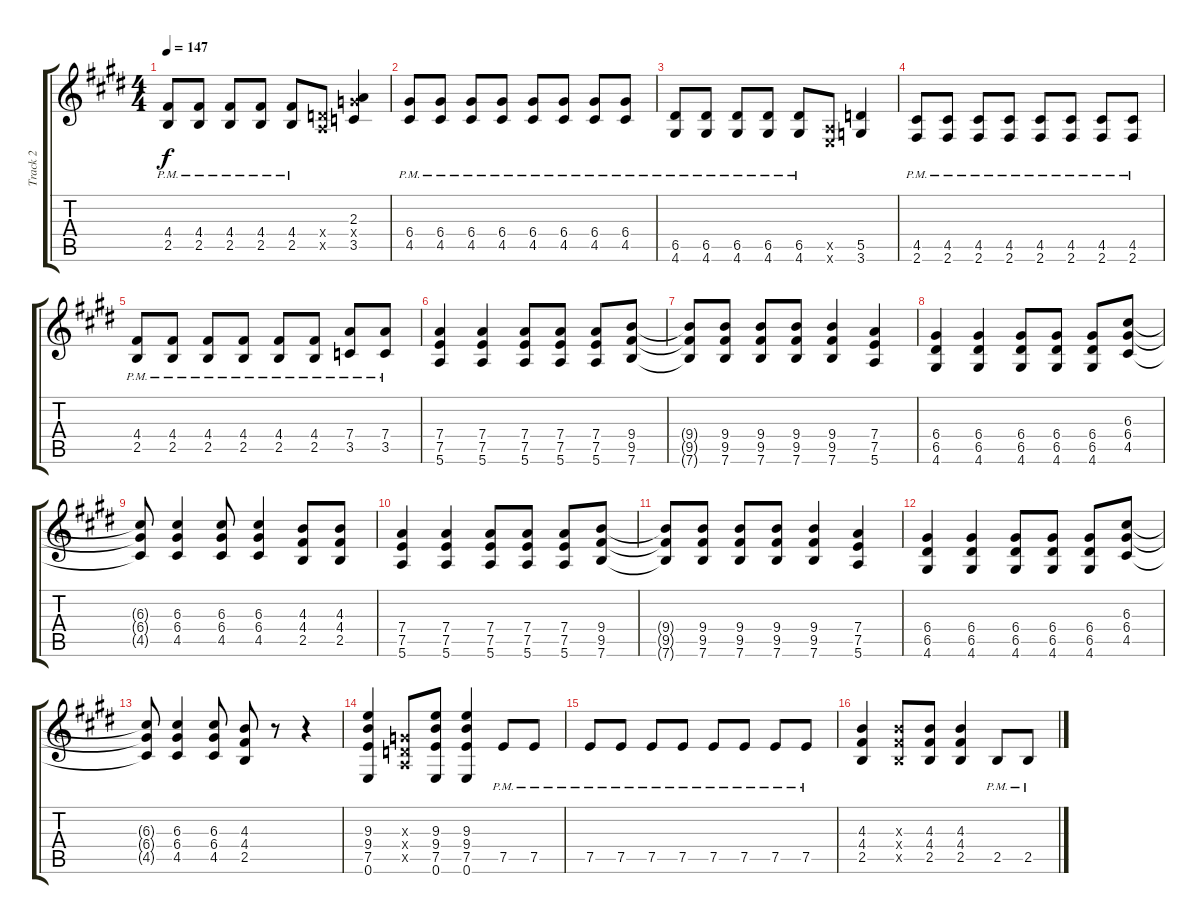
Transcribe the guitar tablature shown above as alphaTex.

\track ("Track 2" "Track 2") {instrument distortionguitar}
\staff {score tabs}
\tuning (E4 B3 G3 D3 A2 E2) {hide}
\ts (4 4)
\tempo 147
\clef g2
\ks e
(4.4{pm} 2.5{pm}).8{dy f} (4.4{pm} 2.5{pm}).8 (4.4{pm} 2.5{pm}).8 (4.4{pm} 2.5{pm}).8 (4.4{pm} 2.5{pm}).8 (0.4{x} 0.5{x}).8 (2.3 5.4{x} 3.5).4 |
(6.4{pm} 4.5{pm}).8 (6.4{pm} 4.5{pm}).8 (6.4{pm} 4.5{pm}).8 (6.4{pm} 4.5{pm}).8 (6.4{pm} 4.5{pm}).8 (6.4{pm} 4.5{pm}).8 (6.4{pm} 4.5{pm}).8 (6.4{pm} 4.5{pm}).8 |
(6.5{pm} 4.6{pm}).8 (6.5{pm} 4.6{pm}).8 (6.5{pm} 4.6{pm}).8 (6.5{pm} 4.6{pm}).8 (6.5{pm} 4.6{pm}).8 (0.5{x} 0.6{x}).8 (5.5 3.6).4 |
(4.5{pm} 2.6{pm}).8 (4.5{pm} 2.6{pm}).8 (4.5{pm} 2.6{pm}).8 (4.5{pm} 2.6{pm}).8 (4.5{pm} 2.6{pm}).8 (4.5{pm} 2.6{pm}).8 (4.5{pm} 2.6{pm}).8 (4.5{pm} 2.6{pm}).8 |
(4.4{pm} 2.5{pm}).8 (4.4{pm} 2.5{pm}).8 (4.4{pm} 2.5{pm}).8 (4.4{pm} 2.5{pm}).8 (4.4{pm} 2.5{pm}).8 (4.4{pm} 2.5{pm}).8 (7.4{pm} 3.5{pm}).8 (7.4{pm} 3.5{pm}).8 |
(7.4 7.5 5.6).4 (7.4 7.5 5.6).4 (7.4 7.5 5.6).8 (7.4 7.5 5.6).8 (7.4 7.5 5.6).8 (9.4 9.5 7.6).8 |
(9.4{t} 9.5{t} 7.6{t}).8 (9.4 9.5 7.6).8 (9.4 9.5 7.6).8 (9.4 9.5 7.6).8 (9.4 9.5 7.6).4 (7.4 7.5 5.6).4 |
(6.4 6.5 4.6).4 (6.4 6.5 4.6).4 (6.4 6.5 4.6).8 (6.4 6.5 4.6).8 (6.4 6.5 4.6).8 (6.3 6.4 4.5).8 |
(6.3{t} 6.4{t} 4.5{t}).8 (6.3 6.4 4.5).4 (6.3 6.4 4.5).8 (6.3 6.4 4.5).4 (4.3 4.4 2.5).8 (4.3 4.4 2.5).8 |
(7.4 7.5 5.6).4 (7.4 7.5 5.6).4 (7.4 7.5 5.6).8 (7.4 7.5 5.6).8 (7.4 7.5 5.6).8 (9.4 9.5 7.6).8 |
(9.4{t} 9.5{t} 7.6{t}).8 (9.4 9.5 7.6).8 (9.4 9.5 7.6).8 (9.4 9.5 7.6).8 (9.4 9.5 7.6).4 (7.4 7.5 5.6).4 |
(6.4 6.5 4.6).4 (6.4 6.5 4.6).4 (6.4 6.5 4.6).8 (6.4 6.5 4.6).8 (6.4 6.5 4.6).8 (6.3 6.4 4.5).8 |
(6.3{t} 6.4{t} 4.5{t}).8 (6.3 6.4 4.5).4 (6.3 6.4 4.5).8 (4.3 4.4 2.5).8 r.8 r.4 |
(9.3 9.4 7.5 0.6).4 (0.3{x} 0.4{x} 0.5{x}).8 (9.3 9.4 7.5 0.6).8 (9.3 9.4 7.5 0.6).4 7.5{pm}.8 7.5{pm}.8 |
7.5{pm}.8 7.5{pm}.8 7.5{pm}.8 7.5{pm}.8 7.5{pm}.8 7.5{pm}.8 7.5{pm}.8 7.5{pm}.8 |
(4.3 4.4 2.5).4 (4.3{x} 4.4{x} 2.5{x}).8 (4.3 4.4 2.5).8 (4.3 4.4 2.5).4 2.5{pm}.8 2.5{pm}.8
